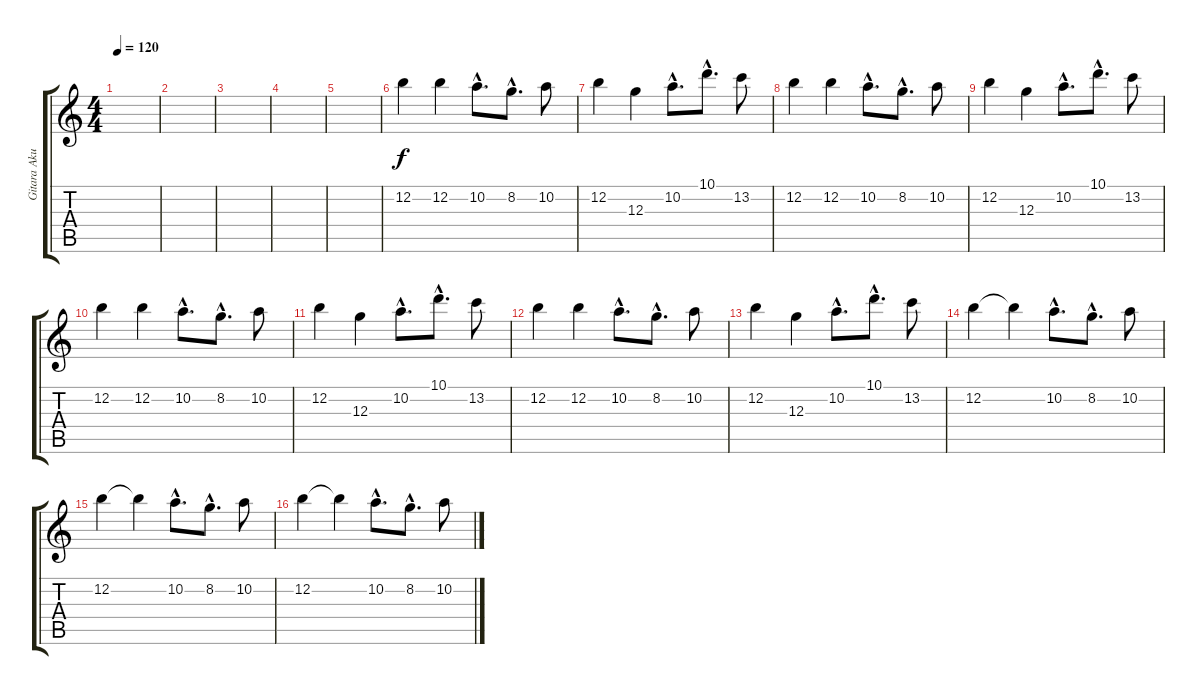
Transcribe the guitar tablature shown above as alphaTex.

\track ("Gitara Akustyczna 4" "Gitara Aku") {instrument acousticguitarsteel}
\staff {score tabs}
\tuning (E4 B3 G3 D3 A2 E2) {hide}
\ts (4 4)
\tempo 120
\clef g2
\ks c
|
|
|
|
|
12.2.4 12.2.4 10.2{hac}.8{d} 8.2{hac}.8{d} 10.2.8 |
12.2.4 12.3.4 10.2{hac}.8{d} 10.1{hac}.8{d} 13.2.8 |
12.2.4 12.2.4 10.2{hac}.8{d} 8.2{hac}.8{d} 10.2.8 |
12.2.4 12.3.4 10.2{hac}.8{d} 10.1{hac}.8{d} 13.2.8 |
12.2.4 12.2.4 10.2{hac}.8{d} 8.2{hac}.8{d} 10.2.8 |
12.2.4 12.3.4 10.2{hac}.8{d} 10.1{hac}.8{d} 13.2.8 |
12.2.4 12.2.4 10.2{hac}.8{d} 8.2{hac}.8{d} 10.2.8 |
12.2.4 12.3.4 10.2{hac}.8{d} 10.1{hac}.8{d} 13.2.8 |
12.2.4 12.2{t}.4 10.2{hac}.8{d} 8.2{hac}.8{d} 10.2.8 |
12.2.4 12.2{t}.4 10.2{hac}.8{d} 8.2{hac}.8{d} 10.2.8 |
12.2.4 12.2{t}.4 10.2{hac}.8{d} 8.2{hac}.8{d} 10.2.8
